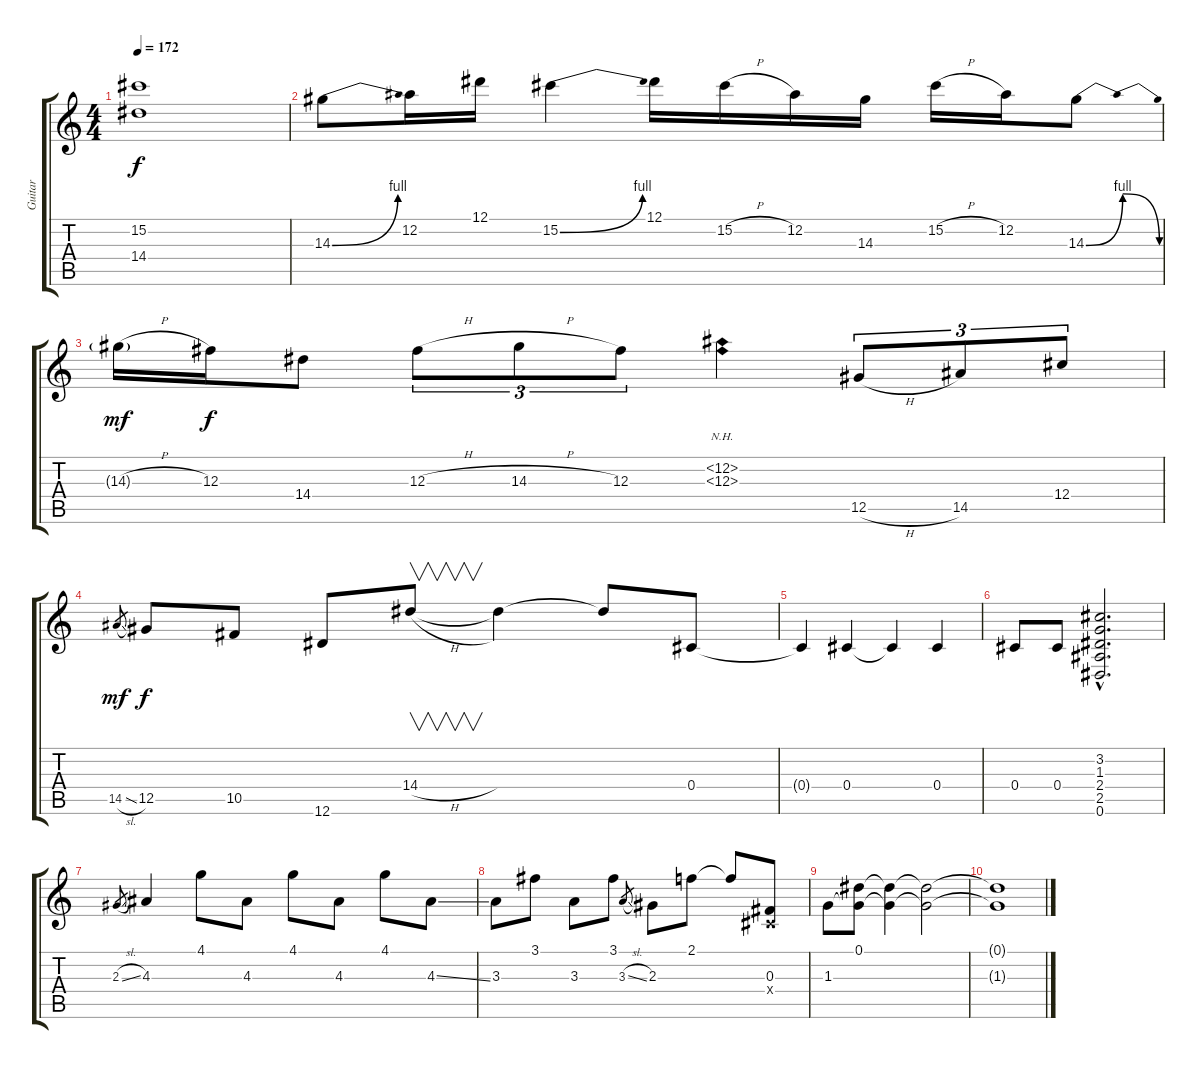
\track ("Guitar" "Guitar") {instrument overdrivenguitar}
\staff {score tabs}
\tuning (Eb4 Bb3 Gb3 Db3 Ab2 Eb2) {hide}
\ts (4 4)
\tempo 172
\clef g2
\ks c
(15.2 14.4).1{dy f} |
14.3{be (bend 0 0 60 4)}.8 12.2.16 12.1.16 15.2{be (bend 0 0 60 4)}.4 12.1.16 15.2{h}.16 12.2.16 14.3.16 15.2{h}.16 12.2.16 14.3{be (bendrelease 0 0 15 4 30 4 60 0)}.8 |
14.3{h g}.16{dy mf} 12.3.16{dy f} 14.4.8 12.3{h}.8{tu (3 2)} 14.3{h}.8{tu (3 2)} 12.3.8{tu (3 2)} (12.2{nh} 12.3{nh}).4 12.5{h}.8{tu (3 2)} 14.5.8{tu (3 2)} 12.4.8{tu (3 2)} |
14.5{sl}.8{gr dy mf} 12.5.8{dy f} 10.5.8 12.6.8 14.4{h}.8{v} 14.4{t}.4 14.4{t}.8 0.4.8 |
0.4{t}.4 0.4.4 0.4{t}.4 0.4.4 |
0.4.8 0.4.8 (3.2{hac} 1.3{hac} 2.4{hac} 2.5{hac} 0.6{hac}).2{d} |
2.3{sl}.8{gr} 4.3.4 4.1.8 4.3.8 4.1.8 4.3.8 4.1.8 4.3{ss}.8 |
3.3.8 3.1.8 3.3.8 3.1.8 3.3{sl}.8{gr} 2.3.8 2.1.8 2.1{t}.8 (0.3 0.4{x}).8 |
1.3.8{volume 0} (0.1 1.3{t}).8 (0.1{t} 1.3{t}).4 (0.1{t} 1.3{t}).2 |
(0.1{t} 1.3{t}).1
